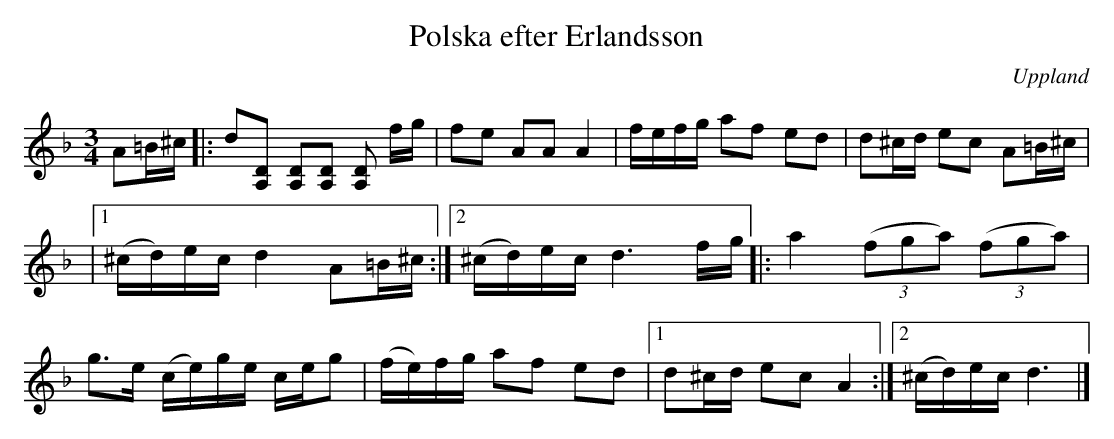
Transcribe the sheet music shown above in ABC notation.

X:1
T: Polska efter Erlandsson
O: Uppland
M: 3/4
L: 1/16
K: Dm
A2=B^c |: d2[D2A,2] [D2A,2][D2A,2] [A,2D2] fg | f2e2 A2A2 A4 | fefg a2f2 e2d2 | d2^cd e2c2 A2=B^c |
|1 (^cd)ec d4 A2=B^c :|2 (^cd)ec d6fg |: a4 ((3f2g2a2) ((3f2g2a2) |
 g2>e2 (ce)ge ceg2 | (fe)fg a2f2 e2d2 |1 d2^cd e2c2 A4 :|2 (^cd)ec d6 |]
